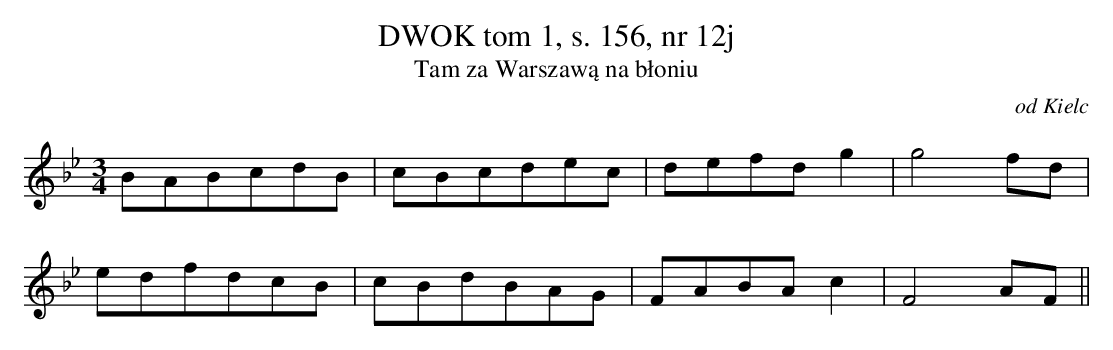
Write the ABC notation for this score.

X:1
T: DWOK tom 1, s. 156, nr 12j
T: Tam za Warszawą na błoniu
O: od Kielc
M: 3/4
L: 1/8
K: Bb
BABcdB | cBcdec | defdg2 | g4fd |
edfdcB | cBdBAG | FABAc2 | F4AF||
